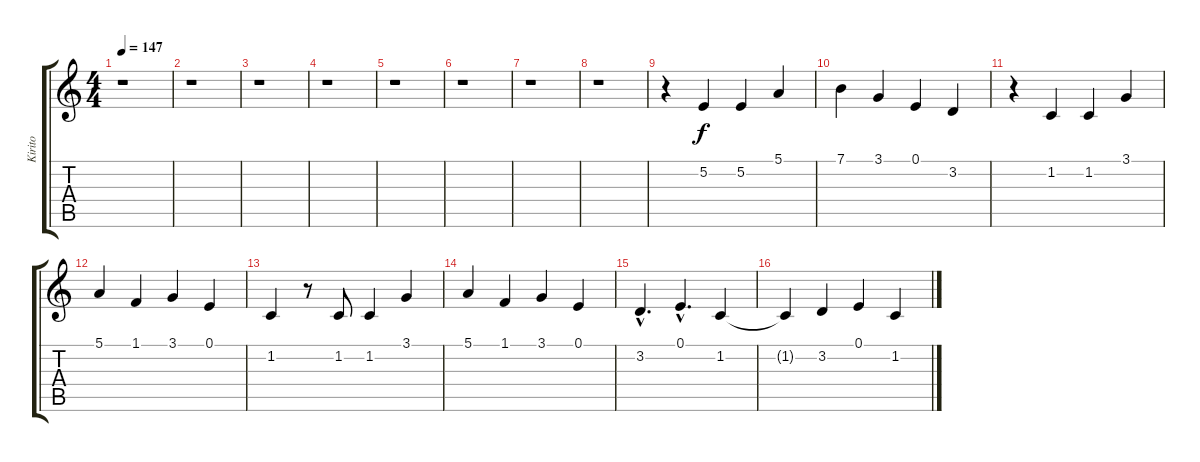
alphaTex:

\track ("Kirito" "Kirito") {instrument englishhorn}
\staff {score tabs}
\tuning (E4 B3 G3 D3 A2 E2) {hide}
\ts (4 4)
\tempo 147
\clef g2
\ks c
r.1{dy f} |
r.1 |
r.1 |
r.1 |
r.1 |
r.1 |
r.1 |
r.1 |
r.4 5.2.4 5.2.4 5.1.4 |
7.1.4 3.1.4 0.1.4 3.2.4 |
r.4 1.2.4 1.2.4 3.1.4 |
5.1.4 1.1.4 3.1.4 0.1.4 |
1.2.4 r.8 1.2.8 1.2.4 3.1.4 |
5.1.4 1.1.4 3.1.4 0.1.4 |
3.2{hac}.4{d} 0.1{hac}.4{d} 1.2.4 |
1.2{t}.4 3.2.4 0.1.4 1.2.4
